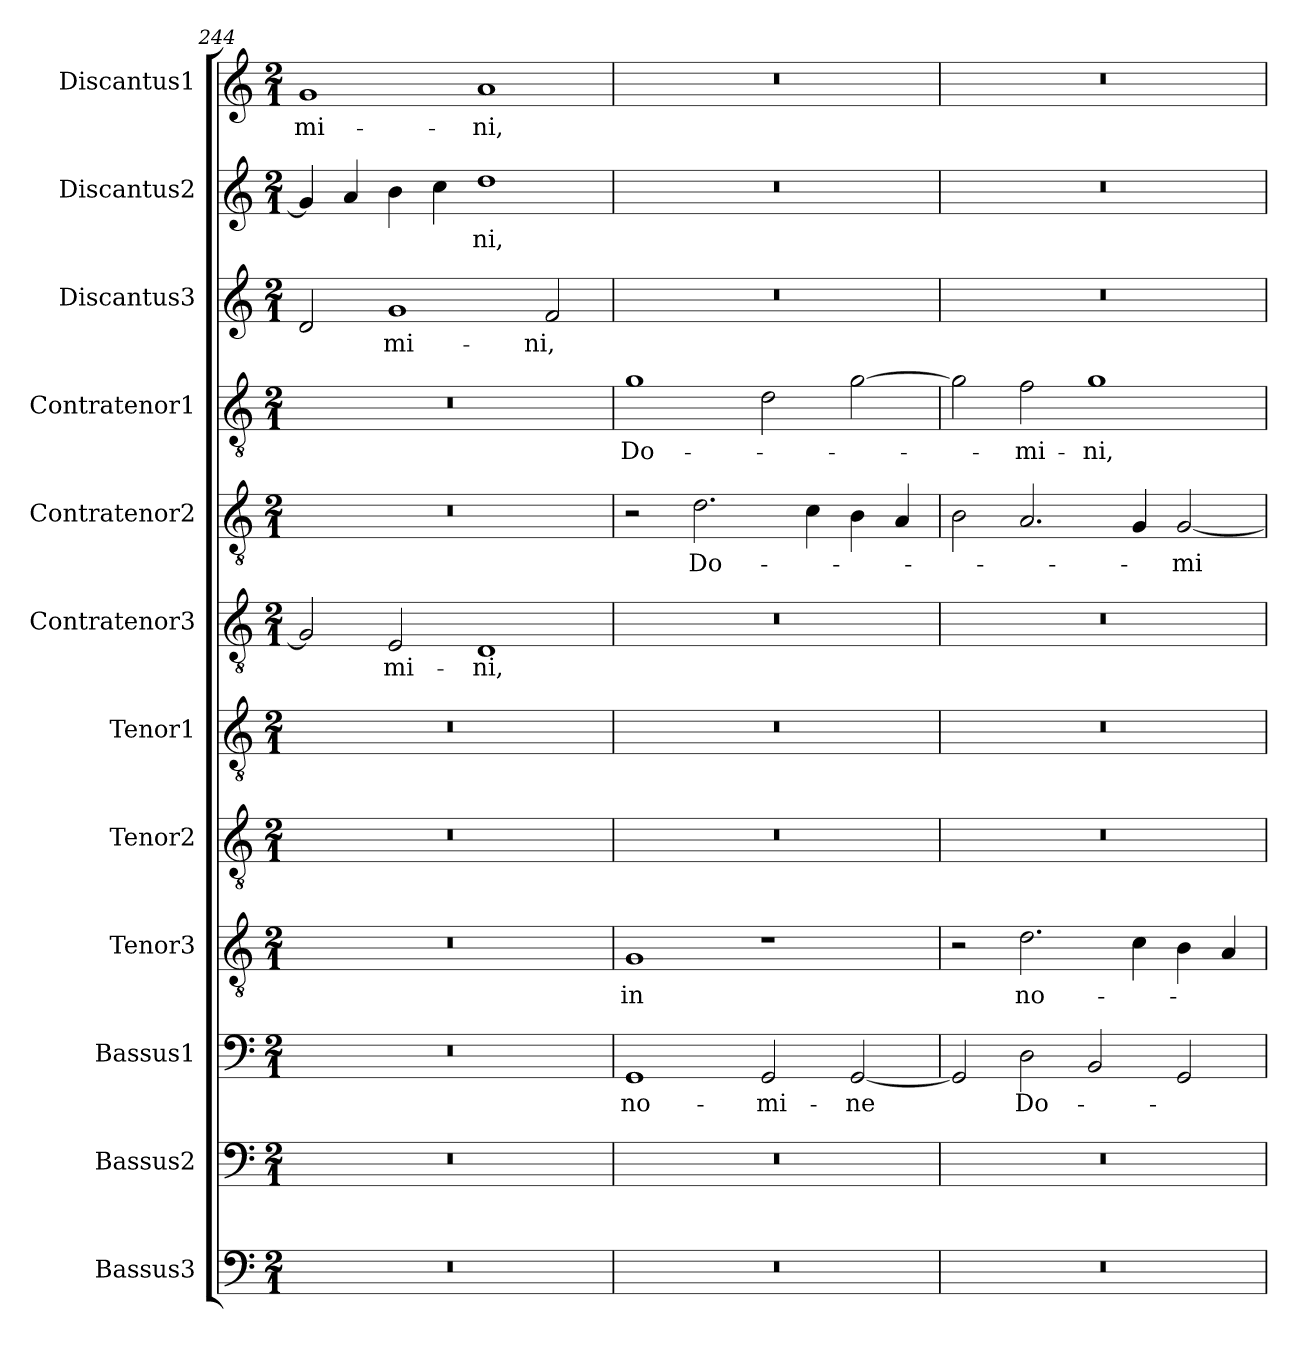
**kern	**kern	**kern	**text	**kern	**text	**kern	**kern	**kern	**text	**kern	**text	**kern	**text	**kern	**text	**kern	**text	**kern	**text
*part12	*part11	*part10	*part10	*part9	*part9	*part8	*part7	*part6	*part6	*part5	*part5	*part4	*part4	*part3	*part3	*part2	*part2	*part1	*part1
*staff12	*staff11	*staff10	*staff10	*staff9	*staff9	*staff8	*staff7	*staff6	*staff6	*staff5	*staff5	*staff4	*staff4	*staff3	*staff3	*staff2	*staff2	*staff1	*staff1
*I"Bassus3	*I"Bassus2	*I"Bassus1	*	*I"Tenor3	*	*I"Tenor2	*I"Tenor1	*I"Contratenor3	*	*I"Contratenor2	*	*I"Contratenor1	*	*I"Discantus3	*	*I"Discantus2	*	*I"Discantus1	*
*I'B3	*I'B2	*I'B1	*	*I'T3	*	*I'T2	*I'T1	*I'Ct3	*	*I'Ct2	*	*I'Ct1	*	*I'D3	*	*I'D2	*	*I'D1	*
*clefF4	*clefF4	*clefF4	*	*clefGv2	*	*clefGv2	*clefGv2	*clefGv2	*	*clefGv2	*	*clefGv2	*	*clefG2	*	*clefG2	*	*clefG2	*
*k[]	*k[]	*k[]	*	*k[]	*	*k[]	*k[]	*k[]	*	*k[]	*	*k[]	*	*k[]	*	*k[]	*	*k[]	*
*M2/1	*M2/1	*M2/1	*	*M2/1	*	*M2/1	*M2/1	*M2/1	*	*M2/1	*	*M2/1	*	*M2/1	*	*M2/1	*	*M2/1	*
=244	=244	=244	=244	=244	=244	=244	=244	=244	=244	=244	=244	=244	=244	=244	=244	=244	=244	=244	=244
0r	0r	0r	.	0r	.	0r	0r	2G]	.	0r	.	0r	.	2d	.	4g]	.	1g	-mi-
.	.	.	.	.	.	.	.	.	.	.	.	.	.	.	.	4a	.	.	.
.	.	.	.	.	.	.	.	2E	-mi-	.	.	.	.	1g	-mi-	4b	.	.	.
.	.	.	.	.	.	.	.	.	.	.	.	.	.	.	.	4cc	.	.	.
.	.	.	.	.	.	.	.	1D	-ni,	.	.	.	.	.	.	1dd	-ni,	1a	-ni,
.	.	.	.	.	.	.	.	.	.	.	.	.	.	2f	-ni,	.	.	.	.
=245	=245	=245	=245	=245	=245	=245	=245	=245	=245	=245	=245	=245	=245	=245	=245	=245	=245	=245	=245
0r	0r	1GG	no-	1G	in	0r	0r	0r	.	2r	.	1g	Do-	0r	.	0r	.	0r	.
.	.	.	.	.	.	.	.	.	.	2.d	Do-	.	.	.	.	.	.	.	.
.	.	2GG	-mi-	1r	.	.	.	.	.	.	.	2d	.	.	.	.	.	.	.
.	.	.	.	.	.	.	.	.	.	4c	.	.	.	.	.	.	.	.	.
.	.	[2GG	-ne	.	.	.	.	.	.	4B	.	[2g	.	.	.	.	.	.	.
.	.	.	.	.	.	.	.	.	.	4A	.	.	.	.	.	.	.	.	.
=246	=246	=246	=246	=246	=246	=246	=246	=246	=246	=246	=246	=246	=246	=246	=246	=246	=246	=246	=246
0r	0r	2GG]	.	2r	.	0r	0r	0r	.	2B	.	2g]	.	0r	.	0r	.	0r	.
.	.	2D	Do-	2.d	no-	.	.	.	.	2.A	.	2f	-mi-	.	.	.	.	.	.
.	.	2BB	.	.	.	.	.	.	.	.	.	1g	-ni,	.	.	.	.	.	.
.	.	.	.	4c	.	.	.	.	.	4G	.	.	.	.	.	.	.	.	.
.	.	2GG	.	4B	.	.	.	.	.	[2G	-mi-	.	.	.	.	.	.	.	.
.	.	.	.	4A	.	.	.	.	.	.	.	.	.	.	.	.	.	.	.
=	=	=	=	=	=	=	=	=	=	=	=	=	=	=	=	=	=	=	=
*-	*-	*-	*-	*-	*-	*-	*-	*-	*-	*-	*-	*-	*-	*-	*-	*-	*-	*-	*-
